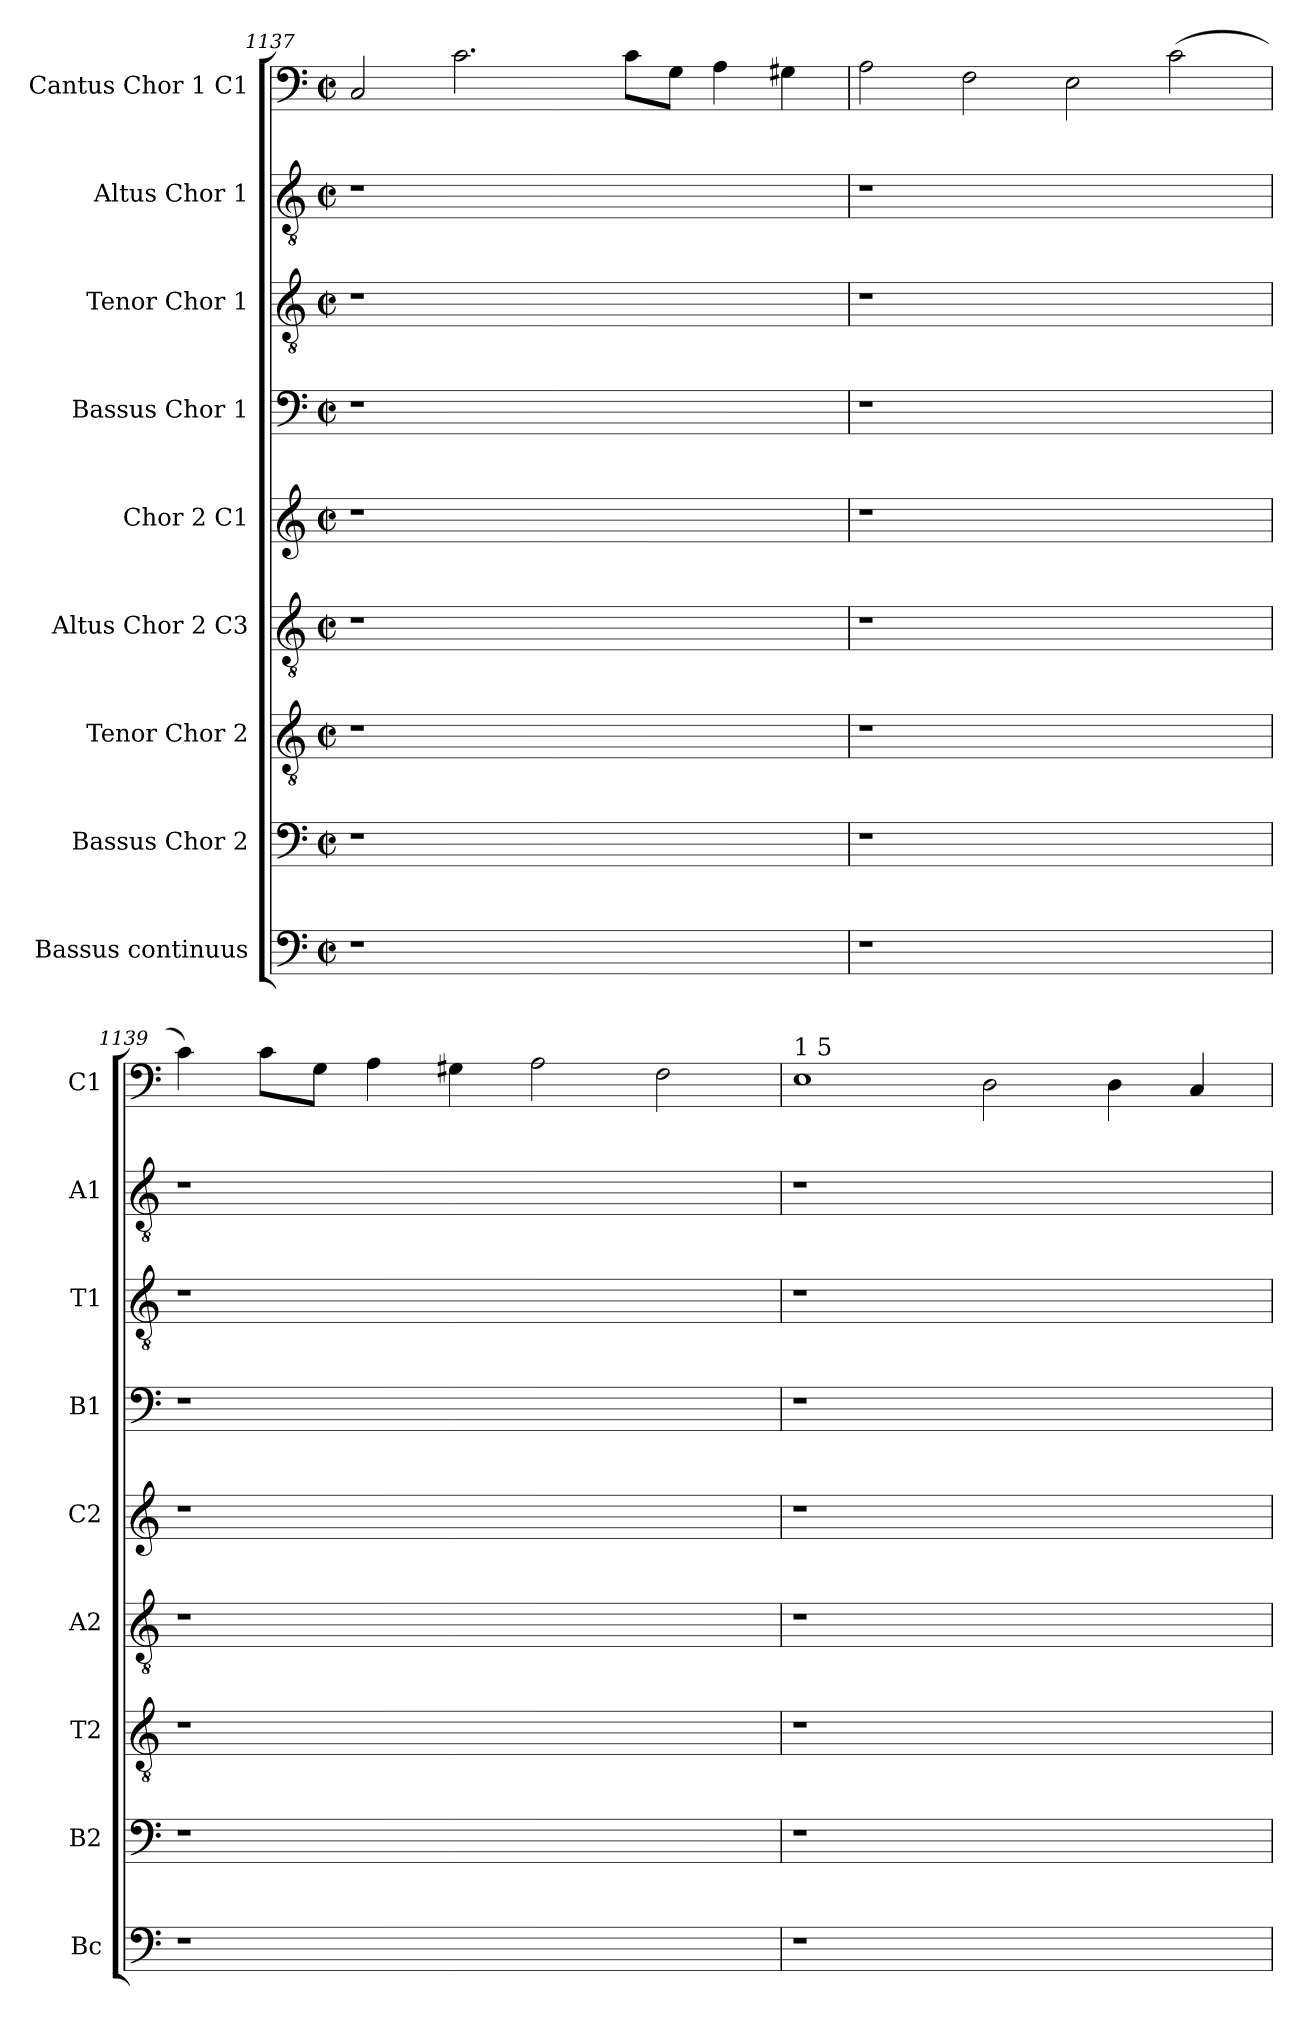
**kern	**kern	**kern	**kern	**kern	**kern	**kern	**kern	**kern
*part9	*part8	*part7	*part6	*part5	*part4	*part3	*part2	*part1
*staff9	*staff8	*staff7	*staff6	*staff5	*staff4	*staff3	*staff2	*staff1
*I"Bassus continuus	*I"Bassus Chor 2	*I"Tenor Chor 2	*I"Altus Chor 2 C3	*I"Chor 2 C1	*I"Bassus Chor 1	*I"Tenor Chor 1	*I"Altus Chor 1	*I"Cantus Chor 1 C1
*I'Bc	*I'B2	*I'T2	*I'A2	*I'C2	*I'B1	*I'T1	*I'A1	*I'C1
*clefF4	*clefF4	*clefGv2	*clefGv2	*clefG2	*clefF4	*clefGv2	*clefGv2	*clefF4
*ITrd7c12	*	*	*	*	*	*	*	*
*k[]	*k[]	*k[]	*k[]	*k[]	*k[]	*k[]	*k[]	*k[]
*C:	*C:	*C:	*C:	*C:	*C:	*C:	*C:	*C:
*M2/2	*M2/2	*M2/2	*M2/2	*M2/2	*M2/2	*M2/2	*M2/2	*M2/2
*met(c|)	*met(c|)	*met(c|)	*met(c|)	*met(c|)	*met(c|)	*met(c|)	*met(c|)	*met(c|)
=1137	=1137	=1137	=1137	=1137	=1137	=1137	=1137	=1137
1r	1r	1r	1r	1r	1r	1r	1r	2C/
.	.	.	.	.	.	.	.	2.c\
1ryy	1ryy	1ryy	1ryy	1ryy	1ryy	1ryy	1ryy	.
.	.	.	.	.	.	.	.	8c\L
.	.	.	.	.	.	.	.	8G\J
.	.	.	.	.	.	.	.	4A\
.	.	.	.	.	.	.	.	4G#X\
=1138	=1138	=1138	=1138	=1138	=1138	=1138	=1138	=1138
1r	1r	1r	1r	1r	1r	1r	1r	2A\
.	.	.	.	.	.	.	.	2F\
1ryy	1ryy	1ryy	1ryy	1ryy	1ryy	1ryy	1ryy	2E\
.	.	.	.	.	.	.	.	(>2c\
=1139	=1139	=1139	=1139	=1139	=1139	=1139	=1139	=1139
1r	1r	1r	1r	1r	1r	1r	1r	4c\)
.	.	.	.	.	.	.	.	8c\L
.	.	.	.	.	.	.	.	8G\J
.	.	.	.	.	.	.	.	4A\
.	.	.	.	.	.	.	.	4G#X\
1ryy	1ryy	1ryy	1ryy	1ryy	1ryy	1ryy	1ryy	2A\
.	.	.	.	.	.	.	.	2F\
!!LO:LB:g=z
=1140	=1140	=1140	=1140	=1140	=1140	=1140	=1140	=1140
!	!	!	!	!	!	!	!	!LO:TX:a:t=1 5
1r	1r	1r	1r	1r	1r	1r	1r	1E
1ryy	1ryy	1ryy	1ryy	1ryy	1ryy	1ryy	1ryy	2D\
.	.	.	.	.	.	.	.	4D\
.	.	.	.	.	.	.	.	4C/
=	=	=	=	=	=	=	=	=
*-	*-	*-	*-	*-	*-	*-	*-	*-
